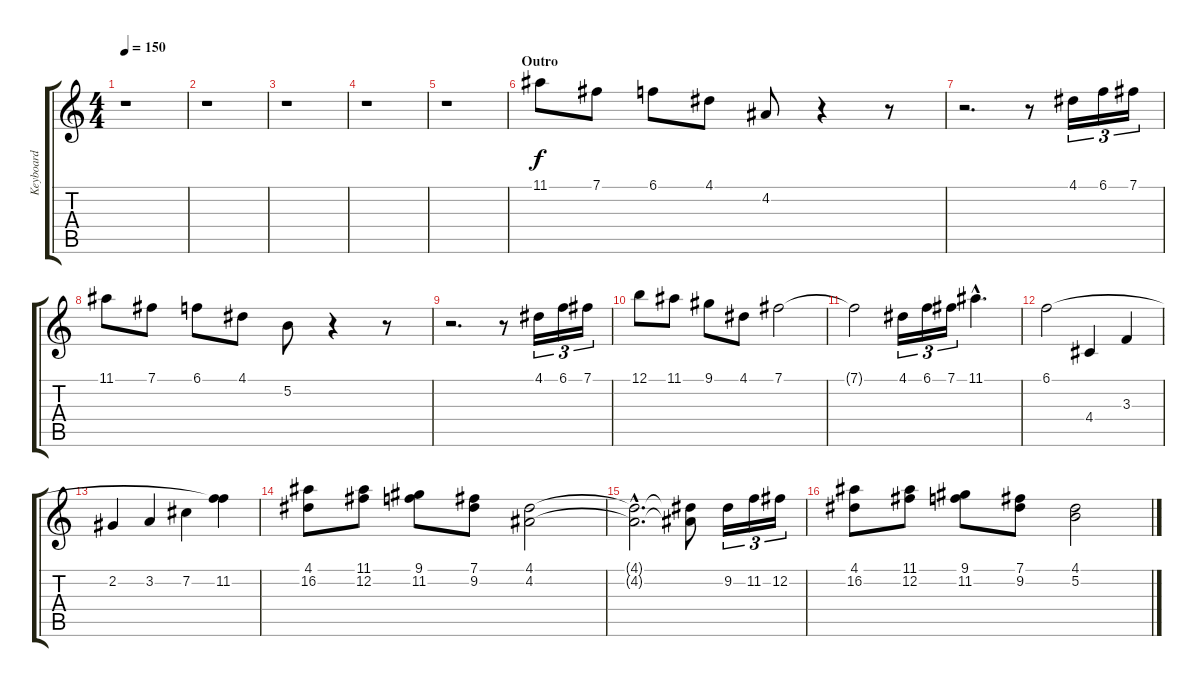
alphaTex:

\track ("Keyboard" "Keyboard") {instrument stringensemble1}
\staff {score tabs}
\tuning (B4 Gb4 D4 A3 E3 B2) {hide}
\ts (4 4)
\tempo 150
\clef g2
\ks c
r.1{dy f} |
r.1 |
r.1 |
r.1 |
r.1 |
\section ("" "Outro")
11.1.8 7.1.8 6.1.8 4.1.8 4.2.8 r.4 r.8 |
r.2{d} r.8 4.1.16{tu (3 2)} 6.1.16{tu (3 2)} 7.1.16{tu (3 2)} |
11.1.8 7.1.8 6.1.8 4.1.8 5.2.8 r.4 r.8 |
r.2{d} r.8 4.1.16{tu (3 2)} 6.1.16{tu (3 2)} 7.1.16{tu (3 2)} |
12.1.8 11.1.8 9.1.8 4.1.8 7.1.2 |
7.1{t}.2 4.1.16{tu (3 2)} 6.1.16{tu (3 2)} 7.1.16{tu (3 2)} 11.1{hac}.4{d} |
6.1.2 4.4.4 3.3.4 |
2.2.4 3.2.4 7.2.4 (6.1{t} 11.2).4 |
(4.1 16.2).8 (11.1 12.2).8 (9.1 11.2).8 (7.1 9.2).8 (4.1 4.2).2{volume 6} |
(4.1{hac t} 4.2{hac t}).2{d} (4.1{t} 4.2{t}).8 9.2.16{tu (3 2) volume 13} 11.2.16{tu (3 2)} 12.2.16{tu (3 2)} |
(4.1 16.2).8 (11.1 12.2).8 (9.1 11.2).8 (7.1 9.2).8 (4.1 5.2).2{volume 7}
